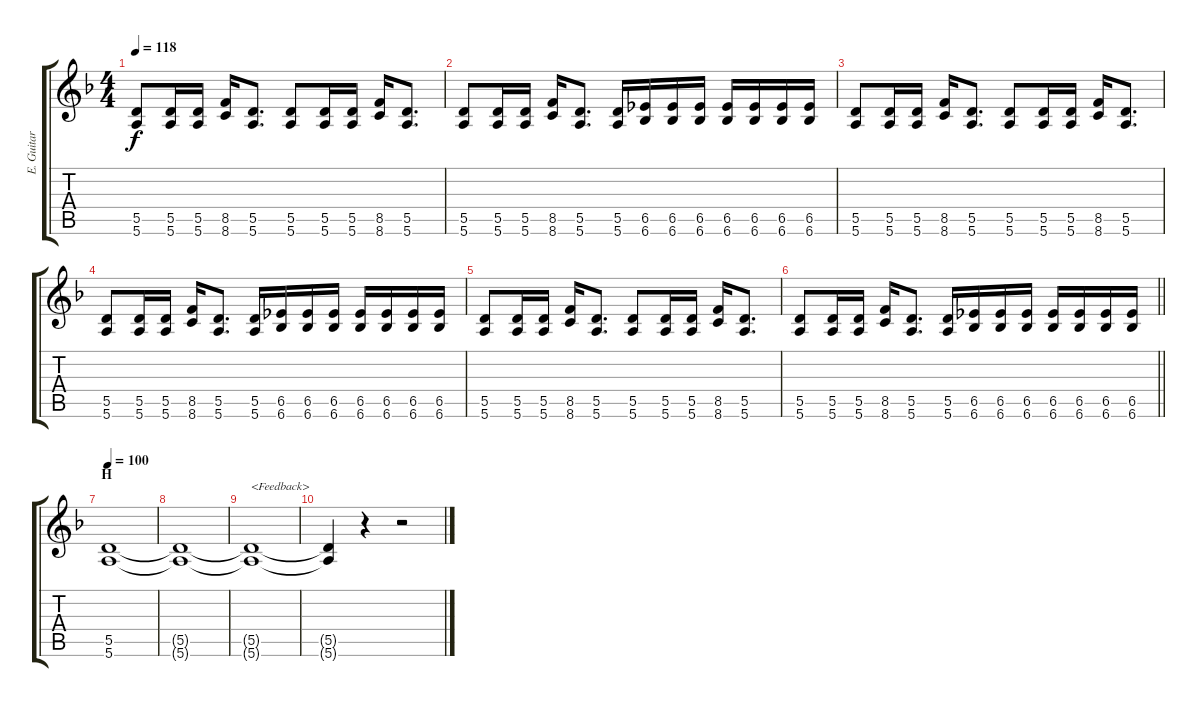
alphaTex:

\track ("E. Guitar" "E. Guitar") {instrument overdrivenguitar}
\staff {score tabs}
\tuning (E4 B3 G3 D3 A2 E2) {hide}
\ts (4 4)
\tempo 118
\clef g2
\ks f
(5.5 5.6).8{dy f} (5.5 5.6).16 (5.5 5.6).16 (8.5 8.6).16 (5.5 5.6).8{d} (5.5 5.6).8 (5.5 5.6).16 (5.5 5.6).16 (8.5 8.6).16 (5.5 5.6).8{d} |
(5.5 5.6).8 (5.5 5.6).16 (5.5 5.6).16 (8.5 8.6).16 (5.5 5.6).8{d} (5.5 5.6).16 (6.5 6.6).16 (6.5 6.6).16 (6.5 6.6).16 (6.5 6.6).16 (6.5 6.6).16 (6.5 6.6).16 (6.5 6.6).16 |
(5.5 5.6).8 (5.5 5.6).16 (5.5 5.6).16 (8.5 8.6).16 (5.5 5.6).8{d} (5.5 5.6).8 (5.5 5.6).16 (5.5 5.6).16 (8.5 8.6).16 (5.5 5.6).8{d} |
(5.5 5.6).8 (5.5 5.6).16 (5.5 5.6).16 (8.5 8.6).16 (5.5 5.6).8{d} (5.5 5.6).16 (6.5 6.6).16 (6.5 6.6).16 (6.5 6.6).16 (6.5 6.6).16 (6.5 6.6).16 (6.5 6.6).16 (6.5 6.6).16 |
(5.5 5.6).8 (5.5 5.6).16 (5.5 5.6).16 (8.5 8.6).16 (5.5 5.6).8{d} (5.5 5.6).8 (5.5 5.6).16 (5.5 5.6).16 (8.5 8.6).16 (5.5 5.6).8{d} |
\barLineRight lightlight
(5.5 5.6).8 (5.5 5.6).16 (5.5 5.6).16 (8.5 8.6).16 (5.5 5.6).8{d} (5.5 5.6).16 (6.5 6.6).16 (6.5 6.6).16 (6.5 6.6).16 (6.5 6.6).16 (6.5 6.6).16 (6.5 6.6).16 (6.5 6.6).16 |
\section ("" "H")
\tempo 100
(5.5 5.6).1 |
(5.5{t} 5.6{t}).1 |
(5.5{t} 5.6{t}).1{txt "<Feedback>"} |
(5.5{t} 5.6{t}).4 r.4 r.2
